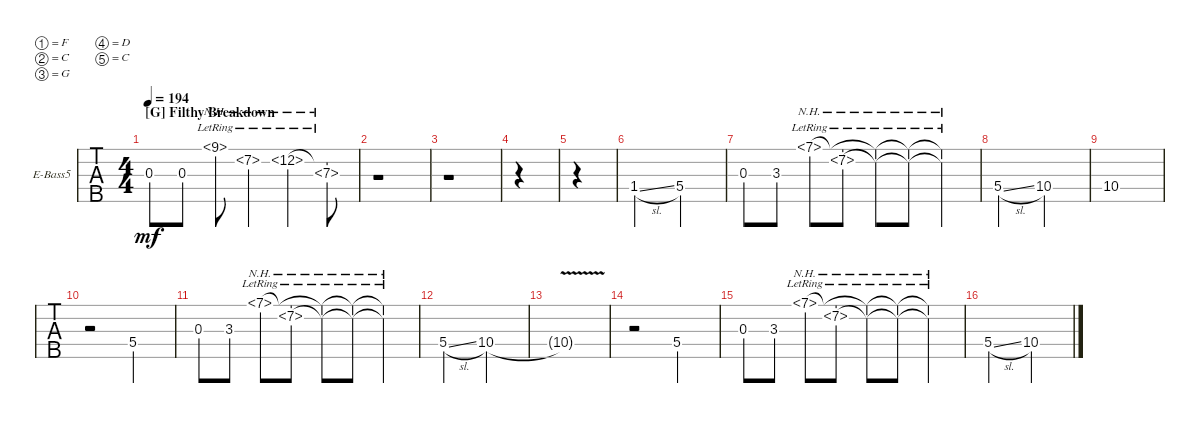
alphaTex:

\bracketExtendMode groupsimilarinstruments
\firstSystemTrackNameOrientation horizontal
\otherSystemsTrackNameOrientation horizontal
\track ("bass" "E-Bass5") {instrument electricbassfinger}
\staff {tabs}
\tuning (F2 C2 G1 D1 C1)
\ts (4 4)
\section ("G" "Filthy Breakdown")
\tempo 194
\clef f4
\ks c
0.3{st}.8{dy mf} 0.3{st}.8 9.1{nh lr}.8 7.2{nh lr}.4 12.2{nh lr}.4 (7.3{nh lr} 12.2{nh lr t}).8 |
r.1 |
r.1 |
|
|
1.4{sl}.2 5.4.2 |
0.3.8 3.3.8 7.1{nh lr}.8 (7.2{nh lr} 7.1{nh lr t}).8 (7.2{nh lr t} 7.1{nh lr t}).8 (7.2{nh lr t} 7.1{nh lr t}).8 (7.2{nh lr t} 7.1{nh lr t}).4 |
5.4{sl}.2 10.4.2 |
10.4.1 |
r.2 5.4.2 |
0.3.8 3.3.8 7.1{nh lr}.8 (7.2{nh lr} 7.1{nh lr t}).8 (7.2{nh lr t} 7.1{nh lr t}).8 (7.2{nh lr t} 7.1{nh lr t}).8 (7.2{nh lr t} 7.1{nh lr t}).4 |
5.4{sl}.2 10.4.2 |
10.4{v t}.1 |
r.2 5.4.2 |
0.3.8 3.3.8 7.1{nh lr}.8 (7.2{nh lr} 7.1{nh lr t}).8 (7.2{nh lr t} 7.1{nh lr t}).8 (7.2{nh lr t} 7.1{nh lr t}).8 (7.2{nh lr t} 7.1{nh lr t}).4 |
5.4{sl}.2 10.4.2
